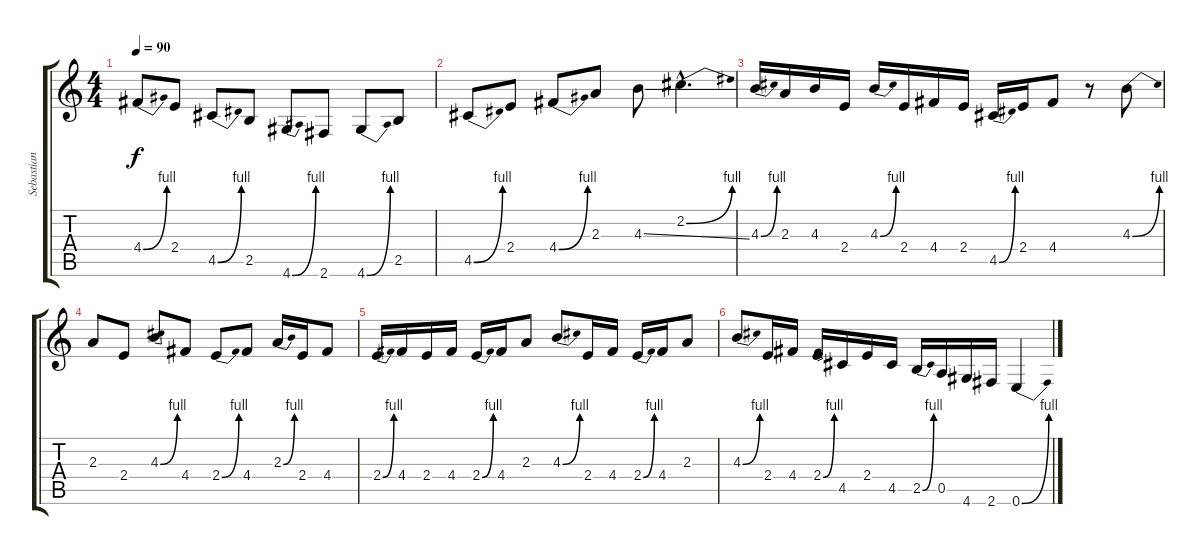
\track ("Sebastian Solo" "Sebastian ") {instrument overdrivenguitar}
\staff {score tabs}
\tuning (E4 B3 G3 D3 A2 E2) {hide}
\ts (4 4)
\tempo 90
\clef g2
\ks c
4.4{be (bend 0 0 60 4)}.8{dy f} 2.4.8 4.5{be (bend 0 0 60 4)}.8 2.5.8 4.6{be (bend 0 0 60 4)}.8 2.6.8 4.6{be (bend 0 0 60 4)}.8 2.5.8 |
4.5{be (bend 0 0 60 4)}.8 2.4.8 4.4{be (bend 0 0 60 4)}.8 2.3.8 4.3{ss}.8 2.2{be (bend 0 0 60 4) hac}.4{d} |
4.3{be (bend 0 0 60 4)}.16 2.3.16 4.3.16 2.4.16 4.3{be (bend 0 0 60 4)}.16 2.4.16 4.4.16 2.4.16 4.5{be (bend 0 0 60 4)}.16 2.4.16 4.4.8 r.8 4.3{be (bend 0 0 60 4)}.8 |
2.3.8 2.4.8 4.3{be (bend 0 0 60 4)}.8 4.4.8 2.4{be (bend 0 0 60 4)}.8 4.4.8 2.3{be (bend 0 0 60 4)}.16 2.4.16 4.4.8 |
2.4{be (bend 0 0 60 4)}.16 4.4.16 2.4.16 4.4.16 2.4{be (bend 0 0 60 4)}.16 4.4.16 2.3.8 4.3{be (bend 0 0 60 4)}.8 2.4.16 4.4.16 2.4{be (bend 0 0 60 4)}.16 4.4.16 2.3.8 |
4.3{be (bend 0 0 60 4)}.8 2.4.16 4.4.16 2.4{be (bend 0 0 60 4)}.16 4.5.16 2.4.16 4.5.16 2.5{be (bend 0 0 60 4)}.16 0.5.16 4.6.16 2.6.16 0.6{be (bend 0 0 60 4)}.4
